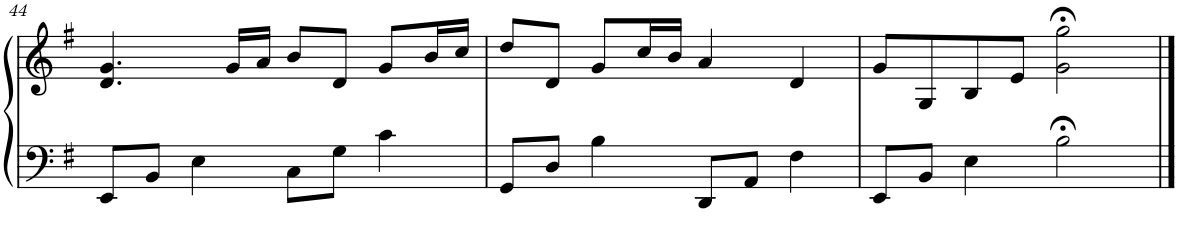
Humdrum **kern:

**kern	**kern
*part1	*part1
*staff2	*staff1
*I"Piano	*
*I'Pno.	*
!!LO:PB:g=z
*clefF4	*clefG2
*k[f#]	*k[f#]
*M4/4	*M4/4
*met(c)	*met(c)
=44	=44
8EE/L	4.d/ 4.g/
8BB/J	.
4E\	.
.	16g/LL
.	16a/JJ
8C\L	8b/L
8G\J	8d/J
4c\	8g/L
.	16b/L
.	16cc/JJ
=45	=45
8GG/L	8dd/L
8D/J	8d/J
4B\	8g/L
.	16cc/L
.	16b/JJ
8DD/L	4a/
8AA/J	.
4F#\	4d/
=46	=46
8EE/L	8g/L
8BB/J	8G/
4E\	8B/
.	8e/J
2B;<\	2g\;< 2gg\;<
==	==
*-	*-
